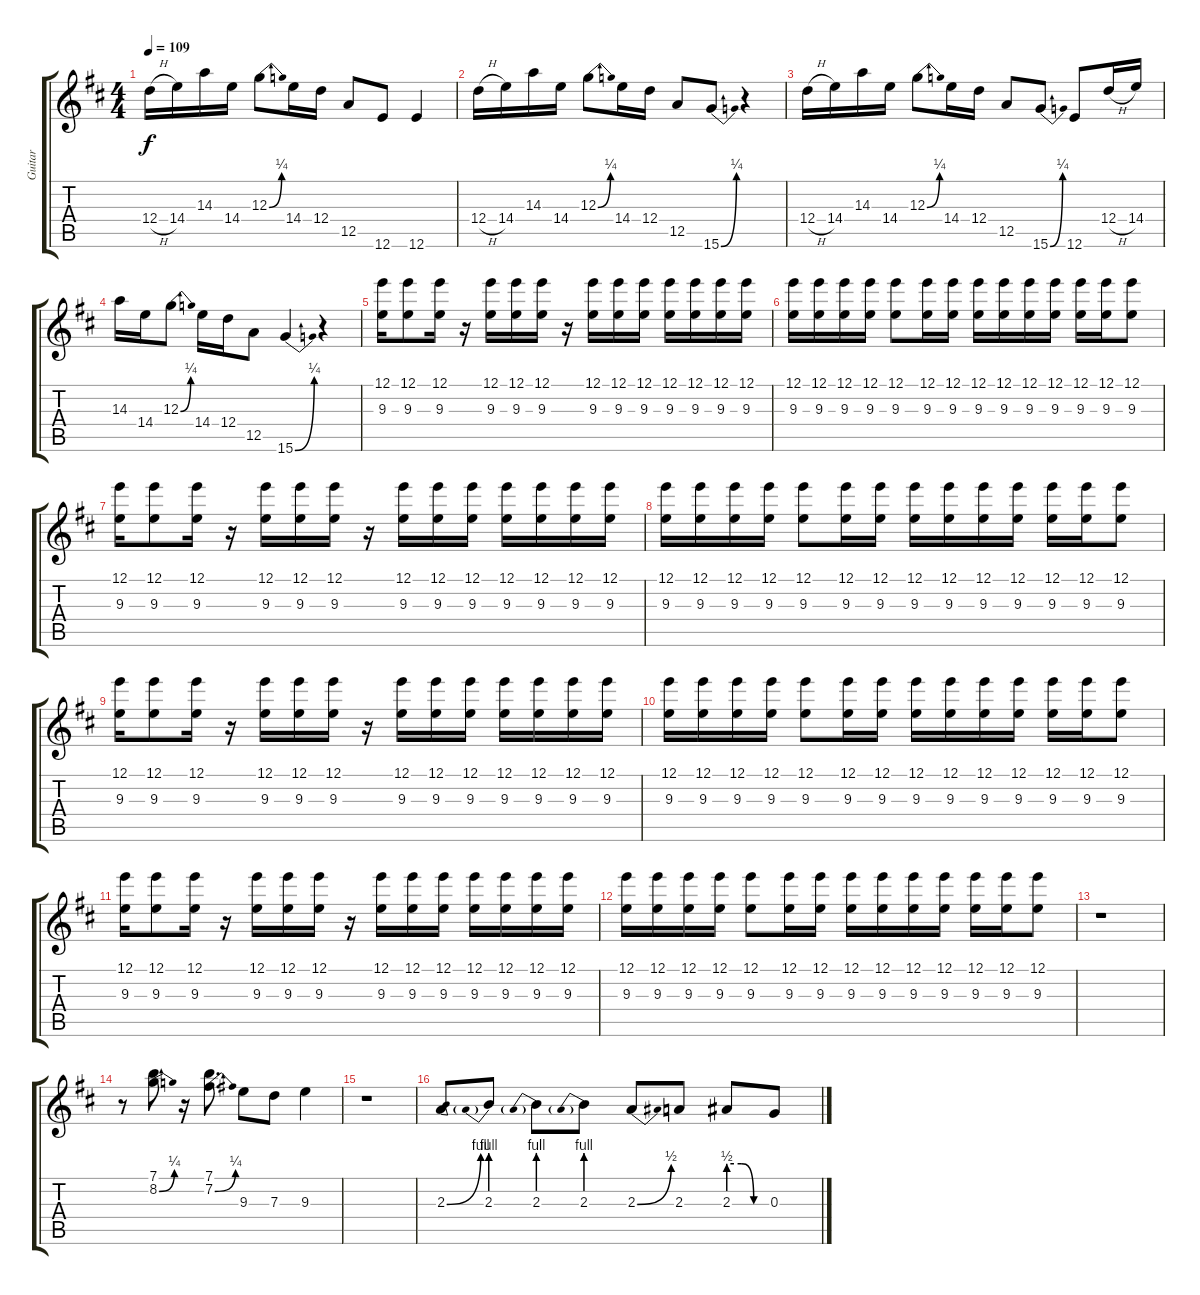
\track ("Guitar" "Guitar") {instrument overdrivenguitar}
\staff {score tabs}
\tuning (E4 B3 G3 D3 A2 E2) {hide}
\ts (4 4)
\tempo 109
\clef g2
\ks d
12.4{h}.16{dy f} 14.4.16 14.3.16 14.4.16 12.3{be (bend 0 0 60 1)}.8 14.4.16 12.4.16 12.5.8 12.6.8 12.6.4 |
12.4{h}.16 14.4.16 14.3.16 14.4.16 12.3{be (bend 0 0 60 1)}.8 14.4.16 12.4.16 12.5.8 15.6{be (bend 0 0 60 1)}.8 r.4 |
12.4{h}.16 14.4.16 14.3.16 14.4.16 12.3{be (bend 0 0 60 1)}.8 14.4.16 12.4.16 12.5.8 15.6{be (bend 0 0 60 1)}.8 12.6.8 12.4{h}.16 14.4.16 |
14.3.16 14.4.16 12.3{be (bend 0 0 60 1)}.8 14.4.16 12.4.16 12.5.8 15.6{be (bend 0 0 60 1)}.4 r.4 |
(12.1 9.3).16{volume 8} (12.1 9.3).8 (12.1 9.3).16 r.16 (12.1 9.3).16 (12.1 9.3).16 (12.1 9.3).16 r.16 (12.1 9.3).16 (12.1 9.3).16 (12.1 9.3).16 (12.1 9.3).16 (12.1 9.3).16 (12.1 9.3).16 (12.1 9.3).16 |
(12.1 9.3).16 (12.1 9.3).16 (12.1 9.3).16 (12.1 9.3).16 (12.1 9.3).8 (12.1 9.3).16 (12.1 9.3).16 (12.1 9.3).16 (12.1 9.3).16 (12.1 9.3).16 (12.1 9.3).16 (12.1 9.3).16 (12.1 9.3).16 (12.1 9.3).8 |
(12.1 9.3).16 (12.1 9.3).8 (12.1 9.3).16 r.16 (12.1 9.3).16 (12.1 9.3).16 (12.1 9.3).16 r.16 (12.1 9.3).16 (12.1 9.3).16 (12.1 9.3).16 (12.1 9.3).16 (12.1 9.3).16 (12.1 9.3).16 (12.1 9.3).16 |
(12.1 9.3).16 (12.1 9.3).16 (12.1 9.3).16 (12.1 9.3).16 (12.1 9.3).8 (12.1 9.3).16 (12.1 9.3).16 (12.1 9.3).16 (12.1 9.3).16 (12.1 9.3).16 (12.1 9.3).16 (12.1 9.3).16 (12.1 9.3).16 (12.1 9.3).8 |
(12.1 9.3).16 (12.1 9.3).8 (12.1 9.3).16 r.16 (12.1 9.3).16 (12.1 9.3).16 (12.1 9.3).16 r.16 (12.1 9.3).16 (12.1 9.3).16 (12.1 9.3).16 (12.1 9.3).16 (12.1 9.3).16 (12.1 9.3).16 (12.1 9.3).16 |
(12.1 9.3).16 (12.1 9.3).16 (12.1 9.3).16 (12.1 9.3).16 (12.1 9.3).8 (12.1 9.3).16 (12.1 9.3).16 (12.1 9.3).16 (12.1 9.3).16 (12.1 9.3).16 (12.1 9.3).16 (12.1 9.3).16 (12.1 9.3).16 (12.1 9.3).8 |
(12.1 9.3).16 (12.1 9.3).8 (12.1 9.3).16 r.16 (12.1 9.3).16 (12.1 9.3).16 (12.1 9.3).16 r.16 (12.1 9.3).16 (12.1 9.3).16 (12.1 9.3).16 (12.1 9.3).16 (12.1 9.3).16 (12.1 9.3).16 (12.1 9.3).16 |
(12.1 9.3).16 (12.1 9.3).16 (12.1 9.3).16 (12.1 9.3).16 (12.1 9.3).8 (12.1 9.3).16 (12.1 9.3).16 (12.1 9.3).16 (12.1 9.3).16 (12.1 9.3).16 (12.1 9.3).16 (12.1 9.3).16 (12.1 9.3).16 (12.1 9.3).8 |
r.1 |
r.8{volume 12} (7.1 8.2{be (bend 0 0 60 1)}).8 r.16 (7.1 7.2{be (bend 0 0 60 1)}).8{d} 9.3.8 7.3.8 9.3.4 |
r.1 |
2.3{be (bend 0 0 60 4)}.8 2.3{be (prebend 0 4 60 4)}.8 2.3{be (prebend 0 4 60 4)}.8 2.3{be (prebend 0 4 60 4)}.8 2.3{be (bend 0 0 60 2)}.8 2.3.8 2.3{be (custom 0 2 20 2 40 0 60 0)}.8 0.3.8
